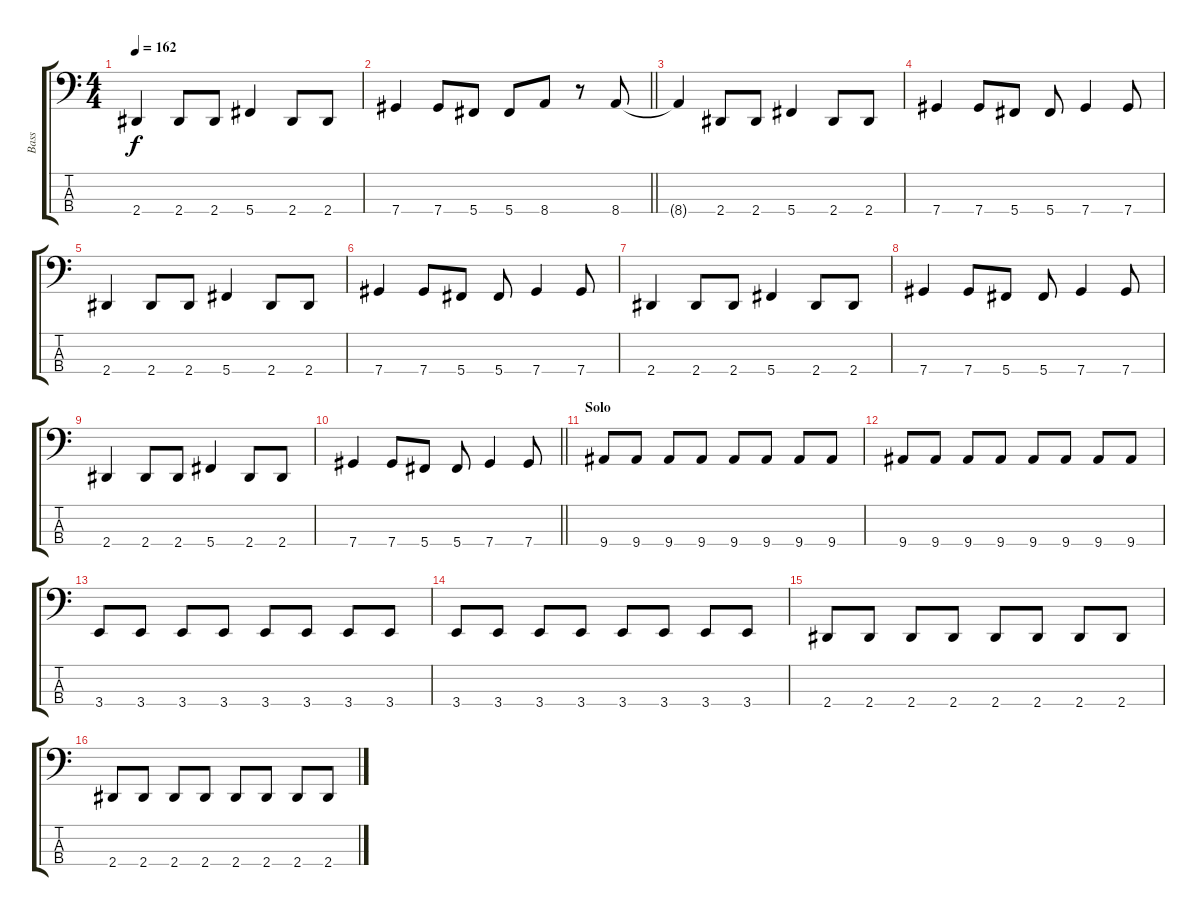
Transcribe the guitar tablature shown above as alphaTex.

\track ("Bass" "Bass") {instrument electricbasspick}
\staff {score tabs}
\tuning (Gb2 Db2 Ab1 Db1) {hide}
\ts (4 4)
\tempo 162
\clef f4
\ks c
2.4.4{dy f} 2.4.8 2.4.8 5.4.4 2.4.8 2.4.8 |
\barLineRight lightlight
7.4.4 7.4.8 5.4.8 5.4.8 8.4.8 r.8 8.4.8 |
\section ("" "")
8.4{t}.4 2.4.8 2.4.8 5.4.4 2.4.8 2.4.8 |
7.4.4 7.4.8 5.4.8 5.4.8 7.4.4 7.4.8 |
2.4.4 2.4.8 2.4.8 5.4.4 2.4.8 2.4.8 |
7.4.4 7.4.8 5.4.8 5.4.8 7.4.4 7.4.8 |
2.4.4 2.4.8 2.4.8 5.4.4 2.4.8 2.4.8 |
7.4.4 7.4.8 5.4.8 5.4.8 7.4.4 7.4.8 |
2.4.4 2.4.8 2.4.8 5.4.4 2.4.8 2.4.8 |
\barLineRight lightlight
7.4.4 7.4.8 5.4.8 5.4.8 7.4.4 7.4.8 |
\section ("" "Solo")
9.4.8 9.4.8 9.4.8 9.4.8 9.4.8 9.4.8 9.4.8 9.4.8 |
9.4.8 9.4.8 9.4.8 9.4.8 9.4.8 9.4.8 9.4.8 9.4.8 |
3.4.8 3.4.8 3.4.8 3.4.8 3.4.8 3.4.8 3.4.8 3.4.8 |
3.4.8 3.4.8 3.4.8 3.4.8 3.4.8 3.4.8 3.4.8 3.4.8 |
2.4.8 2.4.8 2.4.8 2.4.8 2.4.8 2.4.8 2.4.8 2.4.8 |
2.4.8 2.4.8 2.4.8 2.4.8 2.4.8 2.4.8 2.4.8 2.4.8
